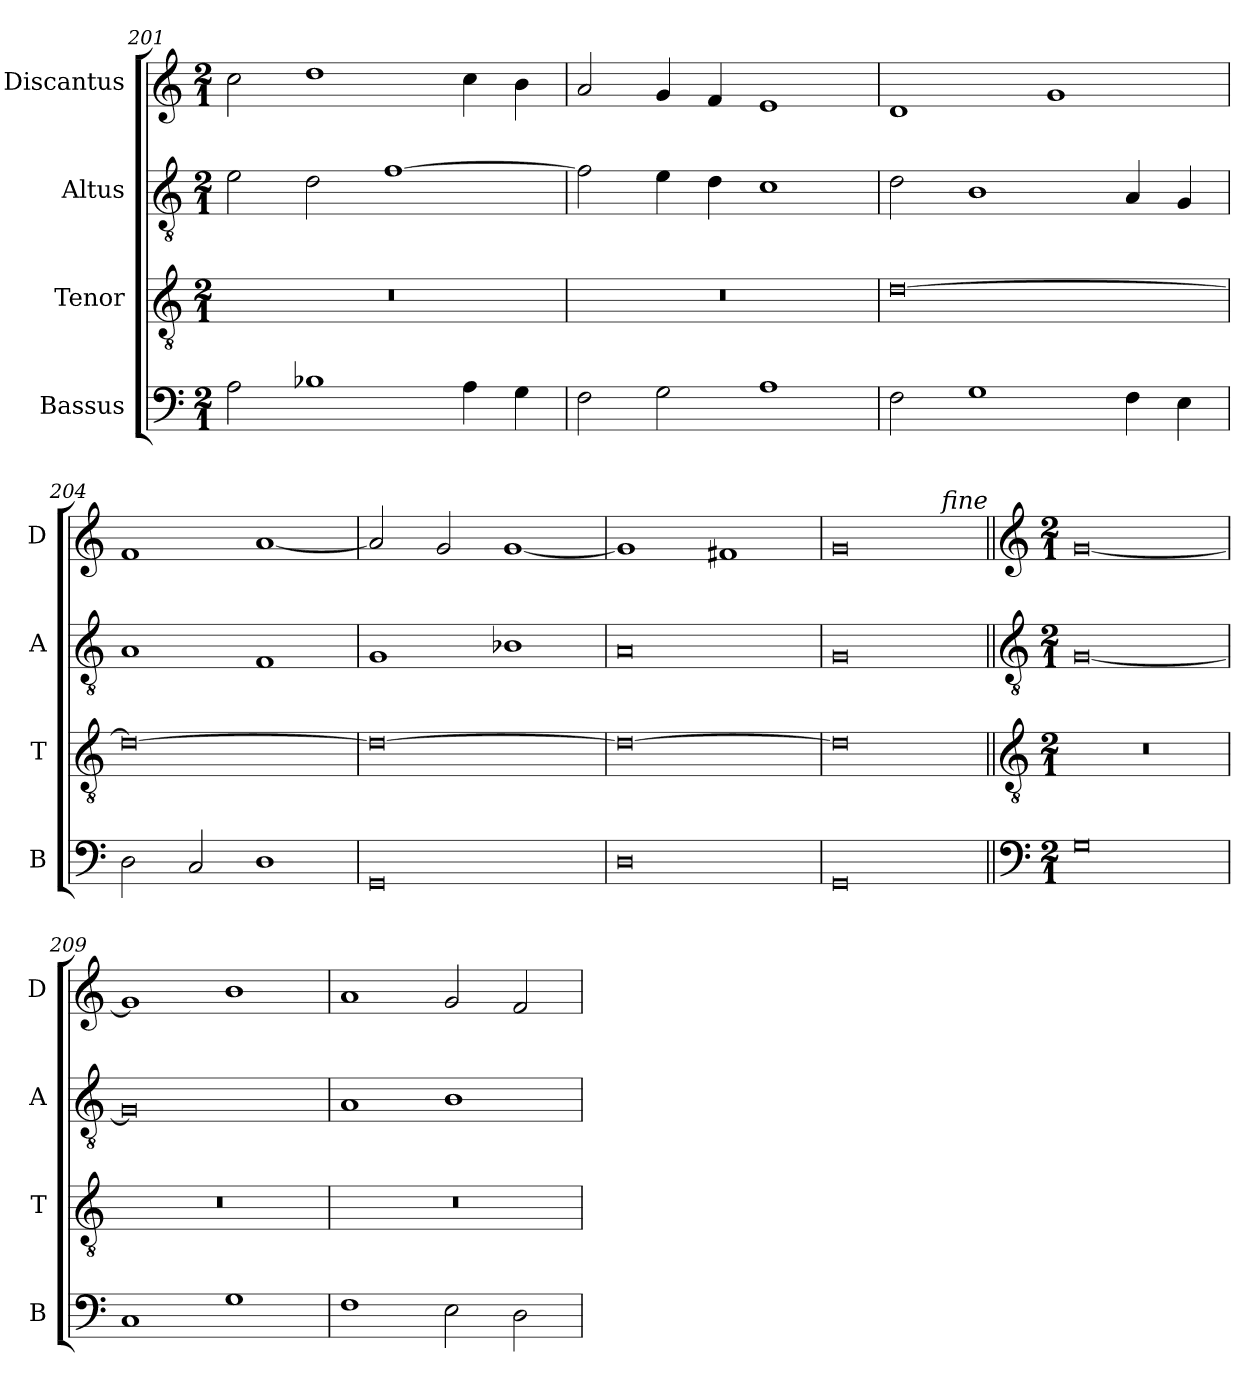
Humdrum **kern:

**kern	**kern	**kern	**kern
*part4	*part3	*part2	*part1
*staff4	*staff3	*staff2	*staff1
*I"Bassus	*I"Tenor	*I"Altus	*I"Discantus
*I'B	*I'T	*I'A	*I'D
*clefF4	*clefGv2	*clefGv2	*clefG2
*k[]	*k[]	*k[]	*k[]
*M2/1	*M2/1	*M2/1	*M2/1
=201	=201	=201	=201
2A	0r	2e	2cc
1B-X	.	2d	1dd
.	.	[1f	.
4A	.	.	4cc
4G	.	.	4b
=202	=202	=202	=202
2F	0r	2f]	2a
2G	.	4e	4g
.	.	4d	4f
1A	.	1c	1e
=203	=203	=203	=203
2F	[0d	2d	1d
1G	.	1B	.
.	.	.	1g
4F	.	4A	.
4E	.	4G	.
=204	=204	=204	=204
2D	0d_	1A	1f
2C	.	.	.
1D	.	1F	[1a
=205	=205	=205	=205
0GG	0d_	1G	2a]
.	.	.	2g
.	.	1B-X	[1g
=206	=206	=206	=206
0D	0d_	0A	1g]
.	.	.	1f#X
=207	=207	=207	=207
0GG	0d]	0G	0g
!	!	!	!LO:TX:a:i:rj:t=fine
!!LO:LB:g=z
=208||	=208||	=208||	=208||
*clefF4	*clefGv2	*clefGv2	*clefG2
*k[]	*k[]	*k[]	*k[]
*M2/1	*M2/1	*M2/1	*M2/1
0G	0r	[0G	[0g
=209	=209	=209	=209
1C	0r	0G]	1g]
1G	.	.	1b
=210	=210	=210	=210
1F	0r	1A	1a
2E	.	1B	2g
2D	.	.	2f
=	=	=	=
*-	*-	*-	*-
